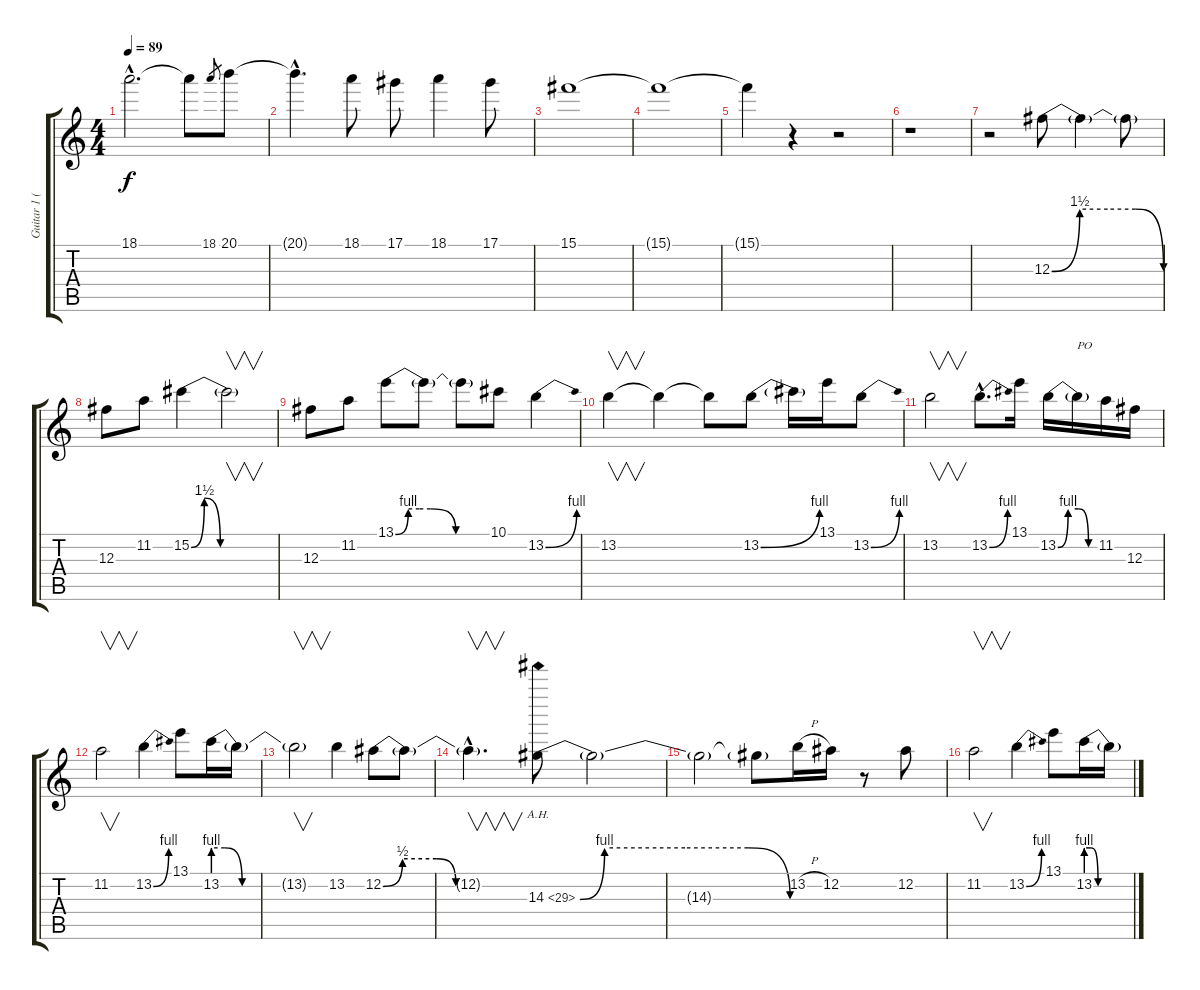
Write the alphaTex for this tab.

\track ("Guitar 1 (Slash)" "Guitar 1 (") {instrument distortionguitar}
\staff {score tabs}
\tuning (Eb4 Bb3 Gb3 Db3 Ab2 Eb2) {hide}
\ts (4 4)
\tempo 89
\clef g2
\ks c
18.1{hac}.2{d dy f} 18.1{t}.8 18.1.8{gr} 20.1.8 |
20.1{hac t}.4{d} 18.1.8 17.1.8 18.1.4 17.1.8 |
15.1.1 |
15.1{t}.1 |
15.1{t}.4 r.4 r.2 |
r.1 |
r.2 12.3{be (custom 0 0 15 6 30 6 45 6 60 0)}.8 12.3{t}.4 12.3{t}.8 |
12.3.8 11.2.8 15.2{be (custom 0 0 9 6 20 0 60 0)}.4 15.2{t}.2{v} |
12.3.8 11.2.8 13.1{be (custom 0 0 8 4 15 4 22 4 38 0 45 0 60 0)}.8 13.1{t}.8 13.1{t}.8 10.1.8 13.2{be (bend 0 0 60 4)}.4 |
13.2.4{v} 13.2{t}.4 13.2{t}.8 13.2{be (bend 0 0 60 4)}.8 13.2{t}.16 13.1.16 13.2{be (bend 0 0 60 4)}.8 |
13.2.2{v} 13.2{be (bend 0 0 60 4) hac}.8{d} 13.1.16 13.2{be (custom 0 0 15 4 30 4 45 0 60 0)}.16 13.2{t}.16{txt "PO"} 11.2.16 12.3.16 |
11.2.2{v} 13.2{be (bend 0 0 60 4)}.4 13.1.8 13.2{be (custom 0 4 6 4 15 0 60 0)}.16 13.2{t}.16 |
13.2{t}.2{v} 13.2.4 12.2{be (custom 0 0 8 2 22 2 30 0 60 0)}.8 12.2{t}.8 |
12.2{hac t}.4{v d} 14.3{be (custom 0 0 7 4 30 4 48 4 60 0) ah 15}.8 14.3{t}.2 |
14.3{t}.2 14.3{t}.8 13.2{h}.16 12.2.16 r.8 12.2.8 |
11.2.2{v} 13.2{be (bend 0 0 60 4)}.4 13.1.8 13.2{be (custom 0 4 6 4 15 0 60 0)}.16 13.2{t}.16
